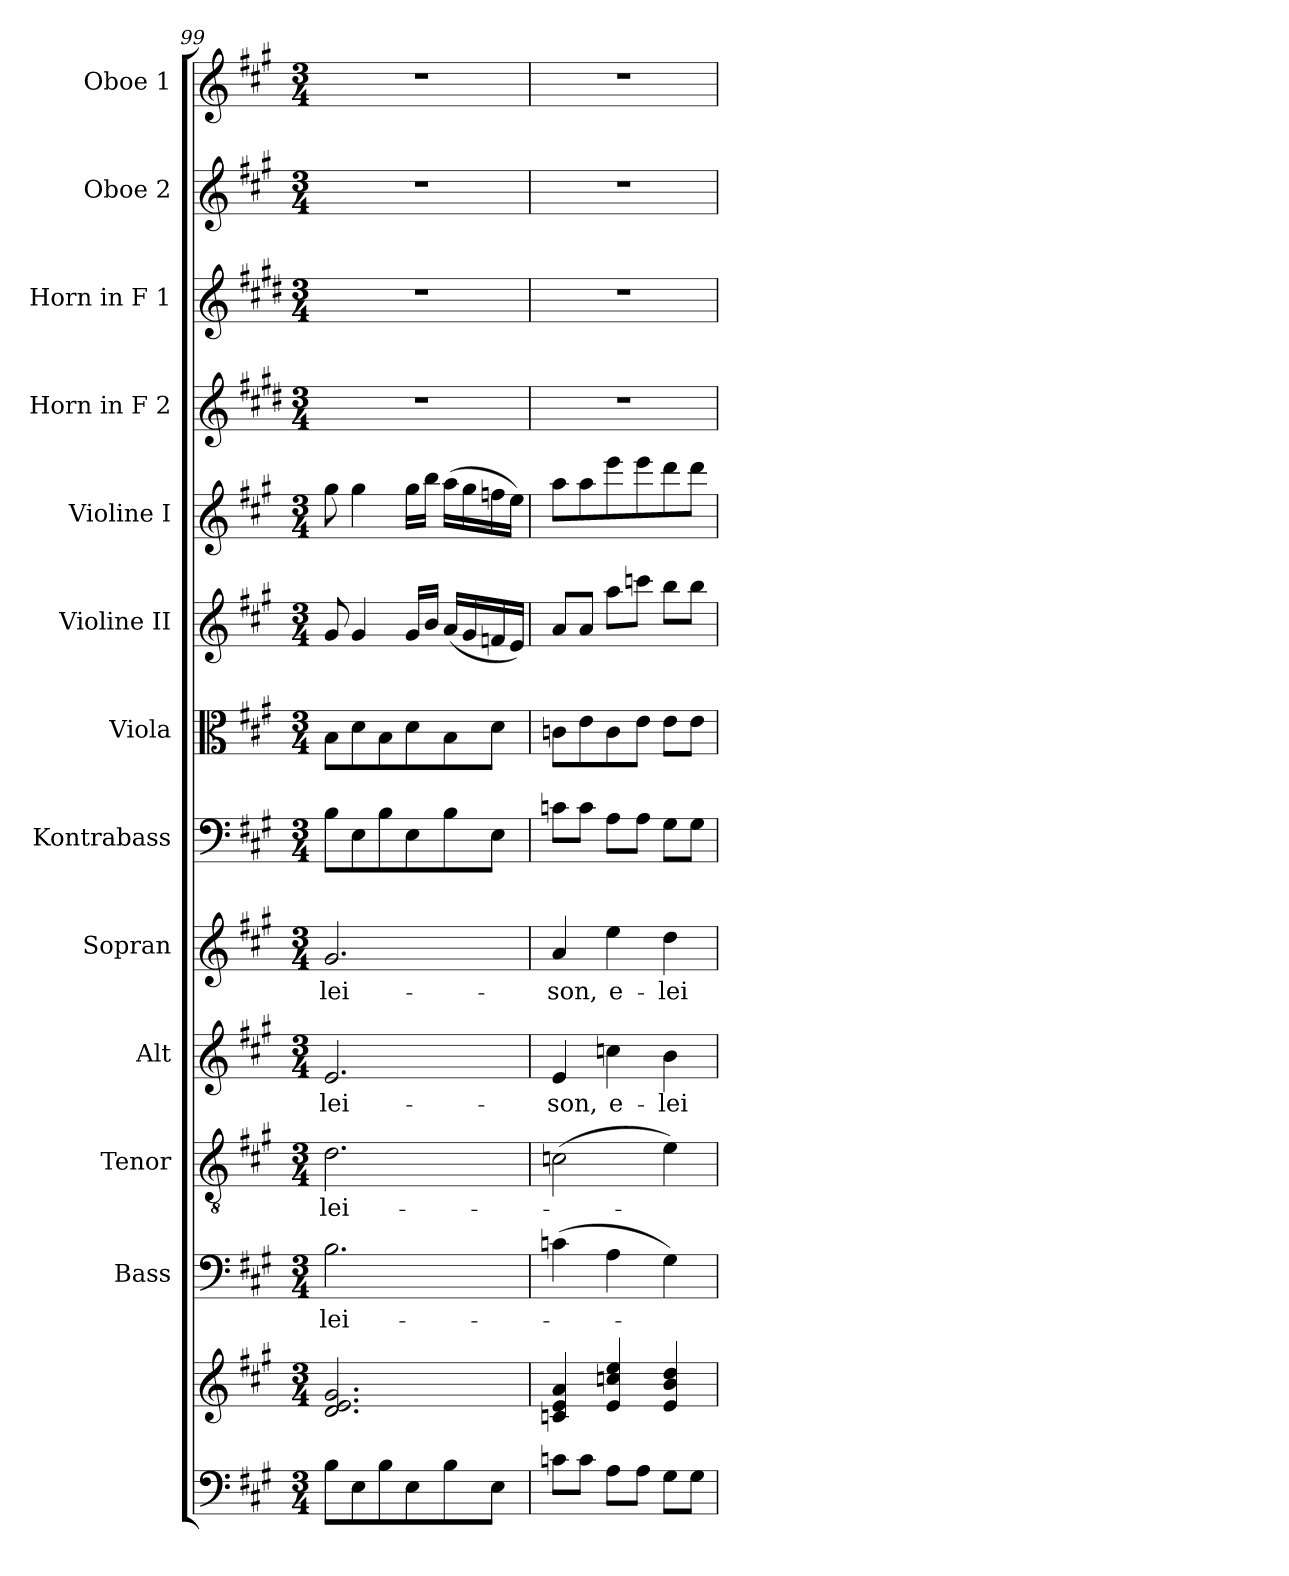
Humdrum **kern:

**kern	**kern	**kern	**text	**kern	**text	**kern	**text	**kern	**text	**kern	**kern	**kern	**kern	**kern	**kern	**kern	**kern
*part13	*part13	*part12	*part12	*part11	*part11	*part10	*part10	*part9	*part9	*part8	*part7	*part6	*part5	*part4	*part3	*part2	*part1
*staff14	*staff13	*staff12	*staff12	*staff11	*staff11	*staff10	*staff10	*staff9	*staff9	*staff8	*staff7	*staff6	*staff5	*staff4	*staff3	*staff2	*staff1
*	*	*I"Bass	*	*I"Tenor	*	*I"Alt	*	*I"Sopran	*	*I"Kontrabass	*I"Viola	*I"Violine II	*I"Violine I	*I"Horn in F 2	*I"Horn in F 1	*I"Oboe 2	*I"Oboe 1
*	*	*I'B.	*	*I'T.	*	*I'A.	*	*I'S.	*	*I'Kb.	*I'Vla.	*I'Vl. II	*I'Vl. I	*	*	*I'Ob.. 2	*I'Ob. 1
*clefF4	*clefG2	*clefF4	*	*clefGv2	*	*clefG2	*	*clefG2	*	*clefF4	*clefC3	*clefG2	*clefG2	*clefG2	*clefG2	*clefG2	*clefG2
*	*	*	*	*	*	*	*	*	*	*ITrd7c12	*	*	*	*ITrd4c7	*ITrd4c7	*	*
*k[f#c#g#]	*k[f#c#g#]	*k[f#c#g#]	*	*k[f#c#g#]	*	*k[f#c#g#]	*	*k[f#c#g#]	*	*k[f#c#g#]	*k[f#c#g#]	*k[f#c#g#]	*k[f#c#g#]	*k[f#c#g#]	*k[f#c#g#]	*k[f#c#g#]	*k[f#c#g#]
*A:	*A:	*A:	*	*A:	*	*A:	*	*A:	*	*A:	*A:	*A:	*A:	*A:	*A:	*A:	*A:
*M3/4	*M3/4	*M3/4	*	*M3/4	*	*M3/4	*	*M3/4	*	*M3/4	*M3/4	*M3/4	*M3/4	*M3/4	*M3/4	*M3/4	*M3/4
=99	=99	=99	=99	=99	=99	=99	=99	=99	=99	=99	=99	=99	=99	=99	=99	=99	=99
!	!	!	!LO:LY:b	!	!LO:LY:b	!	!LO:LY:b	!	!LO:LY:b	!	!	!	!	!	!	!	!
8B\L	2.d/ 2.e/ 2.g#/	2.B\	-lei-	2.d\	-lei-	2.e/	-lei-	2.g#/	-lei-	8BB\L	8B\L	8g#/	8gg#\	2.r	2.r	2.r	2.r
8E\	.	.	.	.	.	.	.	.	.	8EE\	8d\	4g#/	4gg#\	.	.	.	.
8B\	.	.	.	.	.	.	.	.	.	8BB\	8B\	.	.	.	.	.	.
8E\	.	.	.	.	.	.	.	.	.	8EE\	8d\	16g#/LL	16gg#\LL	.	.	.	.
.	.	.	.	.	.	.	.	.	.	.	.	16b/JJ	16bb\JJ	.	.	.	.
8B\	.	.	.	.	.	.	.	.	.	8BB\	8B\	(<16a/LL	(>16aa\LL	.	.	.	.
.	.	.	.	.	.	.	.	.	.	.	.	16g#/	16gg#\	.	.	.	.
8E\J	.	.	.	.	.	.	.	.	.	8EE\J	8d\J	16fn/	16ffn\	.	.	.	.
.	.	.	.	.	.	.	.	.	.	.	.	16e/JJ)	16ee\JJ)	.	.	.	.
=100	=100	=100	=100	=100	=100	=100	=100	=100	=100	=100	=100	=100	=100	=100	=100	=100	=100
!	!	!	!	!	!	!	!LO:LY:b	!	!LO:LY:b	!	!	!	!	!	!	!	!
8cn\L	4cn/ 4e/ 4a/	(>4cn\	.	(>2cn\	.	4e/	-son,	4a/	-son,	8Cn\L	8cn\L	8a/L	8aa\L	2.r	2.r	2.r	2.r
8c\J	.	.	.	.	.	.	.	.	.	8C\J	8e\	8a/J	8aa\	.	.	.	.
!	!	!	!	!	!	!	!LO:LY:b	!	!LO:LY:b	!	!	!	!	!	!	!	!
8A\L	4e/ 4ccn/ 4ee/	4A\	.	.	.	4ccn\	e-	4ee\	e-	8AA\L	8c\	8aa\L	8eee\	.	.	.	.
8A\J	.	.	.	.	.	.	.	.	.	8AA\J	8e\J	8cccn\J	8eee\	.	.	.	.
!	!	!	!	!	!	!	!LO:LY:b	!	!LO:LY:b	!	!	!	!	!	!	!	!
8G#\L	4e/ 4b/ 4dd/	4G#\)	.	4e\)	.	4b\	-lei-	4dd\	-lei-	8GG#\L	8e\L	8bb\L	8ddd\	.	.	.	.
8G#\J	.	.	.	.	.	.	.	.	.	8GG#\J	8e\J	8bb\J	8ddd\J	.	.	.	.
=	=	=	=	=	=	=	=	=	=	=	=	=	=	=	=	=	=
*-	*-	*-	*-	*-	*-	*-	*-	*-	*-	*-	*-	*-	*-	*-	*-	*-	*-
